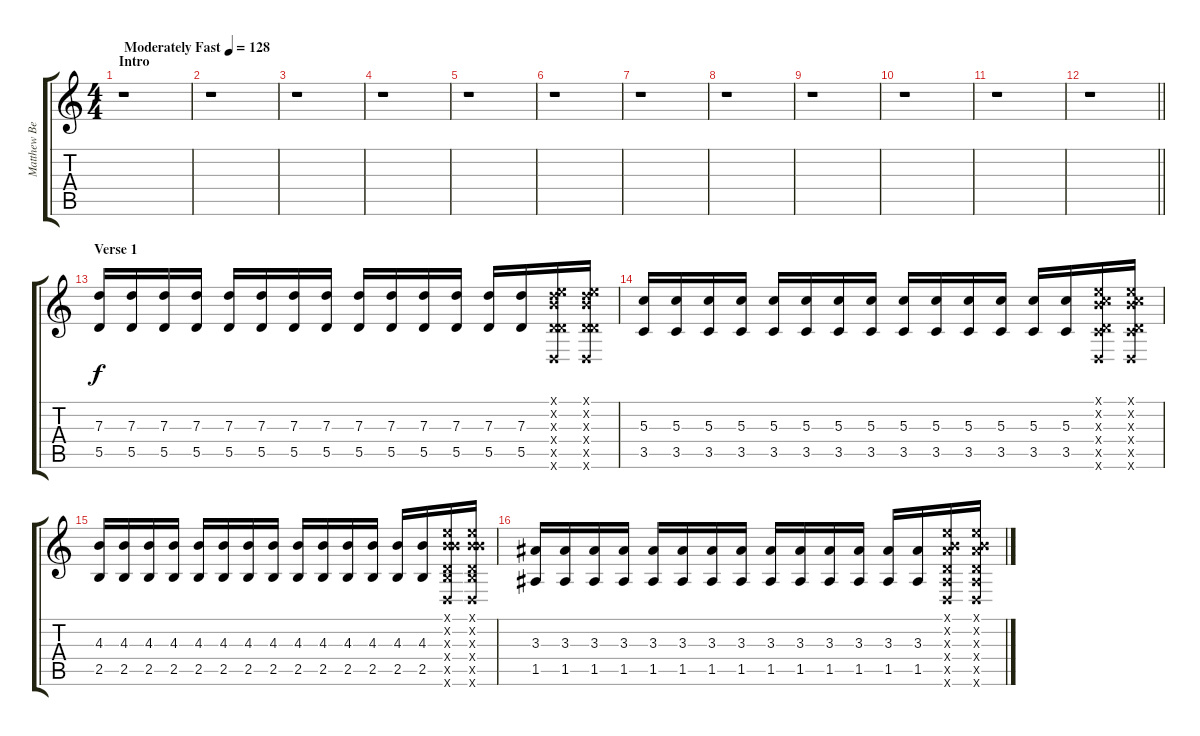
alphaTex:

\track ("Matthew Bellamy (Gtr 2)" "Matthew Be") {instrument overdrivenguitar}
\staff {score tabs}
\tuning (E4 B3 G3 D3 A2 D2) {hide}
\ts (4 4)
\section ("" "Intro")
\tempo (128 "Moderately Fast")
\clef g2
\ks c
r.1{dy f instrument overdrivenguitar} |
r.1 |
r.1 |
r.1 |
r.1 |
r.1 |
r.1 |
r.1 |
r.1 |
r.1 |
r.1 |
\barLineRight lightlight
r.1 |
\section ("" "Verse 1")
(7.3 5.5).16 (7.3 5.5).16 (7.3 5.5).16 (7.3 5.5).16 (7.3 5.5).16 (7.3 5.5).16 (7.3 5.5).16 (7.3 5.5).16 (7.3 5.5).16 (7.3 5.5).16 (7.3 5.5).16 (7.3 5.5).16 (7.3 5.5).16 (7.3 5.5).16 (0.1{x} 0.2{x} 7.3{x} 0.4{x} 5.5{x} 0.6{x}).16 (0.1{x} 0.2{x} 7.3{x} 0.4{x} 5.5{x} 0.6{x}).16 |
(5.3 3.5).16 (5.3 3.5).16 (5.3 3.5).16 (5.3 3.5).16 (5.3 3.5).16 (5.3 3.5).16 (5.3 3.5).16 (5.3 3.5).16 (5.3 3.5).16 (5.3 3.5).16 (5.3 3.5).16 (5.3 3.5).16 (5.3 3.5).16 (5.3 3.5).16 (0.1{x} 0.2{x} 5.3{x} 0.4{x} 3.5{x} 0.6{x}).16 (0.1{x} 0.2{x} 5.3{x} 0.4{x} 3.5{x} 0.6{x}).16 |
(4.3 2.5).16 (4.3 2.5).16 (4.3 2.5).16 (4.3 2.5).16 (4.3 2.5).16 (4.3 2.5).16 (4.3 2.5).16 (4.3 2.5).16 (4.3 2.5).16 (4.3 2.5).16 (4.3 2.5).16 (4.3 2.5).16 (4.3 2.5).16 (4.3 2.5).16 (0.1{x} 0.2{x} 4.3{x} 0.4{x} 2.5{x} 0.6{x}).16 (0.1{x} 0.2{x} 4.3{x} 0.4{x} 2.5{x} 0.6{x}).16 |
(3.3 1.5).16 (3.3 1.5).16 (3.3 1.5).16 (3.3 1.5).16 (3.3 1.5).16 (3.3 1.5).16 (3.3 1.5).16 (3.3 1.5).16 (3.3 1.5).16 (3.3 1.5).16 (3.3 1.5).16 (3.3 1.5).16 (3.3 1.5).16 (3.3 1.5).16 (0.1{x} 0.2{x} 3.3{x} 0.4{x} 1.5{x} 0.6{x}).16 (0.1{x} 0.2{x} 3.3{x} 0.4{x} 1.5{x} 0.6{x}).16
